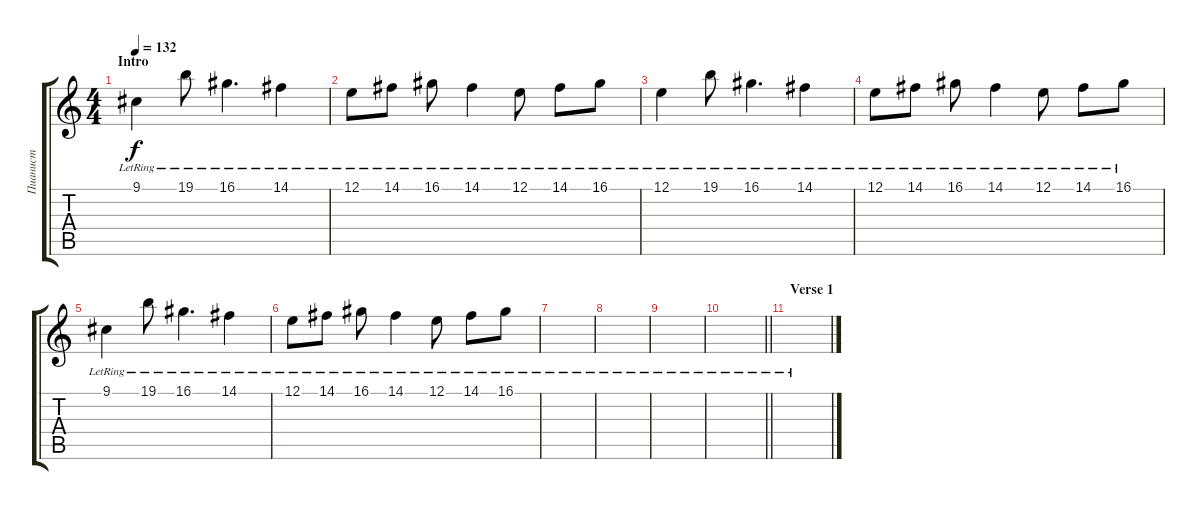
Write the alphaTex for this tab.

\track ("Пианист " "Пианист ") {instrument musicbox}
\staff {score tabs}
\tuning (E4 B3 G3 D3 A2 E2) {hide}
\ts (4 4)
\section ("" "Intro")
\tempo 132
\clef g2
\ks c
9.1{lr}.4{dy f instrument musicbox} 19.1{lr}.8 16.1{lr}.4{d} 14.1{lr}.4 |
12.1{lr}.8 14.1{lr}.8 16.1{lr}.8 14.1{lr}.4 12.1{lr}.8 14.1{lr}.8 16.1{lr}.8 |
12.1{lr}.4 19.1{lr}.8 16.1{lr}.4{d} 14.1{lr}.4 |
12.1{lr}.8 14.1{lr}.8 16.1{lr}.8 14.1{lr}.4 12.1{lr}.8 14.1{lr}.8 16.1{lr}.8 |
9.1{lr}.4 19.1{lr}.8 16.1{lr}.4{d} 14.1{lr}.4 |
12.1{lr}.8 14.1{lr}.8 16.1{lr}.8 14.1{lr}.4 12.1{lr}.8 14.1{lr}.8 16.1{lr}.8 |
|
|
|
\barLineRight lightlight
|
\section ("" "Verse 1")
